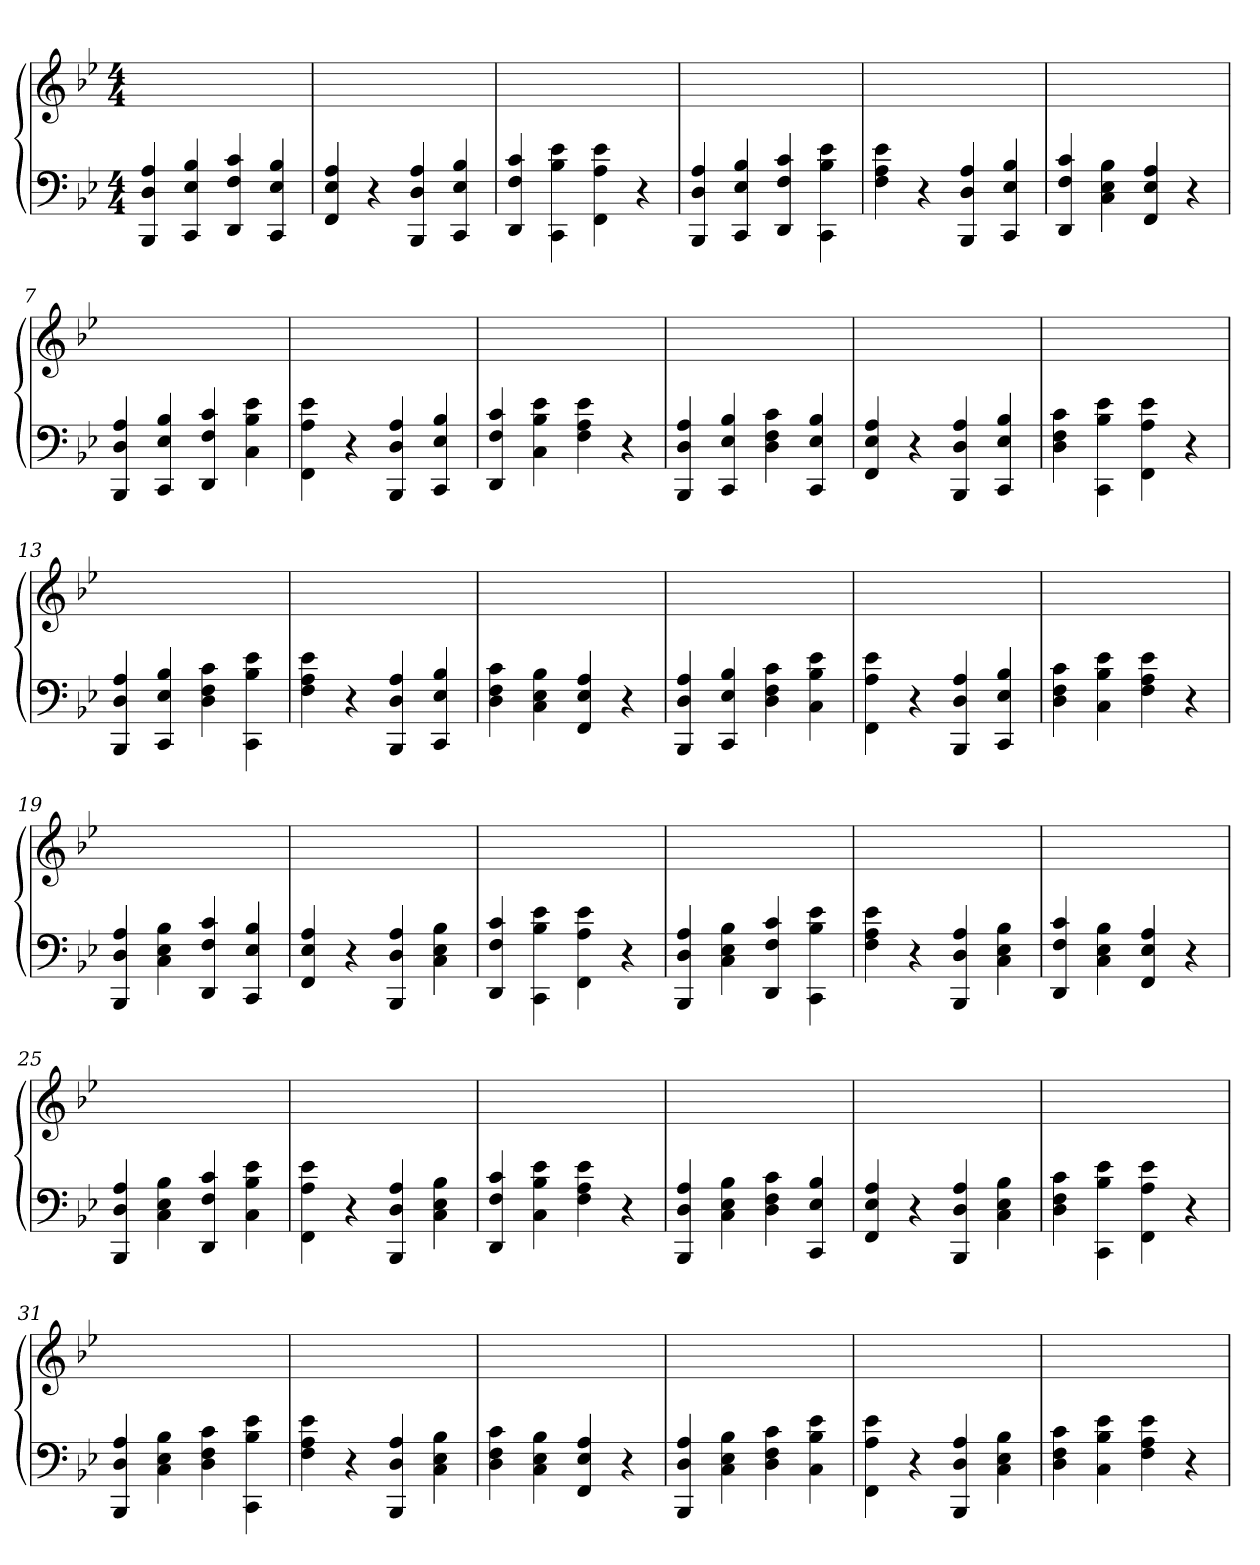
**kern	**kern
*part2	*part1
*staff2	*staff1
*clefF4	*clefG2
*k[b-e-]	*k[b-e-]
*B-:	*B-:
*M4/4	*M4/4
*MM60	*MM60
=1	=1
4BBB- 4D 4A	1ryy
4CC 4E- 4B-	.
4DD 4F 4c	.
4CC 4E- 4B-	.
=2	=2
4FF 4E- 4A	1ryy
4r	.
4BBB- 4D 4A	.
4CC 4E- 4B-	.
=3	=3
4DD 4F 4c	1ryy
4CC 4B- 4e-	.
4FF 4A 4e-	.
4r	.
=4	=4
4BBB- 4D 4A	1ryy
4CC 4E- 4B-	.
4DD 4F 4c	.
4CC 4B- 4e-	.
=5	=5
4F 4A 4e-	1ryy
4r	.
4BBB- 4D 4A	.
4CC 4E- 4B-	.
=6	=6
4DD 4F 4c	1ryy
4C 4E- 4B-	.
4FF 4E- 4A	.
4r	.
=7	=7
4BBB- 4D 4A	1ryy
4CC 4E- 4B-	.
4DD 4F 4c	.
4C 4B- 4e-	.
=8	=8
4FF 4A 4e-	1ryy
4r	.
4BBB- 4D 4A	.
4CC 4E- 4B-	.
=9	=9
4DD 4F 4c	1ryy
4C 4B- 4e-	.
4F 4A 4e-	.
4r	.
=10	=10
4BBB- 4D 4A	1ryy
4CC 4E- 4B-	.
4D 4F 4c	.
4CC 4E- 4B-	.
=11	=11
4FF 4E- 4A	1ryy
4r	.
4BBB- 4D 4A	.
4CC 4E- 4B-	.
=12	=12
4D 4F 4c	1ryy
4CC 4B- 4e-	.
4FF 4A 4e-	.
4r	.
=13	=13
4BBB- 4D 4A	1ryy
4CC 4E- 4B-	.
4D 4F 4c	.
4CC 4B- 4e-	.
=14	=14
4F 4A 4e-	1ryy
4r	.
4BBB- 4D 4A	.
4CC 4E- 4B-	.
=15	=15
4D 4F 4c	1ryy
4C 4E- 4B-	.
4FF 4E- 4A	.
4r	.
=16	=16
4BBB- 4D 4A	1ryy
4CC 4E- 4B-	.
4D 4F 4c	.
4C 4B- 4e-	.
=17	=17
4FF 4A 4e-	1ryy
4r	.
4BBB- 4D 4A	.
4CC 4E- 4B-	.
=18	=18
4D 4F 4c	1ryy
4C 4B- 4e-	.
4F 4A 4e-	.
4r	.
=19	=19
4BBB- 4D 4A	1ryy
4C 4E- 4B-	.
4DD 4F 4c	.
4CC 4E- 4B-	.
=20	=20
4FF 4E- 4A	1ryy
4r	.
4BBB- 4D 4A	.
4C 4E- 4B-	.
=21	=21
4DD 4F 4c	1ryy
4CC 4B- 4e-	.
4FF 4A 4e-	.
4r	.
=22	=22
4BBB- 4D 4A	1ryy
4C 4E- 4B-	.
4DD 4F 4c	.
4CC 4B- 4e-	.
=23	=23
4F 4A 4e-	1ryy
4r	.
4BBB- 4D 4A	.
4C 4E- 4B-	.
=24	=24
4DD 4F 4c	1ryy
4C 4E- 4B-	.
4FF 4E- 4A	.
4r	.
=25	=25
4BBB- 4D 4A	1ryy
4C 4E- 4B-	.
4DD 4F 4c	.
4C 4B- 4e-	.
=26	=26
4FF 4A 4e-	1ryy
4r	.
4BBB- 4D 4A	.
4C 4E- 4B-	.
=27	=27
4DD 4F 4c	1ryy
4C 4B- 4e-	.
4F 4A 4e-	.
4r	.
=28	=28
4BBB- 4D 4A	1ryy
4C 4E- 4B-	.
4D 4F 4c	.
4CC 4E- 4B-	.
=29	=29
4FF 4E- 4A	1ryy
4r	.
4BBB- 4D 4A	.
4C 4E- 4B-	.
=30	=30
4D 4F 4c	1ryy
4CC 4B- 4e-	.
4FF 4A 4e-	.
4r	.
=31	=31
4BBB- 4D 4A	1ryy
4C 4E- 4B-	.
4D 4F 4c	.
4CC 4B- 4e-	.
=32	=32
4F 4A 4e-	1ryy
4r	.
4BBB- 4D 4A	.
4C 4E- 4B-	.
=33	=33
4D 4F 4c	1ryy
4C 4E- 4B-	.
4FF 4E- 4A	.
4r	.
=34	=34
4BBB- 4D 4A	1ryy
4C 4E- 4B-	.
4D 4F 4c	.
4C 4B- 4e-	.
=35	=35
4FF 4A 4e-	1ryy
4r	.
4BBB- 4D 4A	.
4C 4E- 4B-	.
=36	=36
4D 4F 4c	1ryy
4C 4B- 4e-	.
4F 4A 4e-	.
4r	.
=	=
*-	*-
